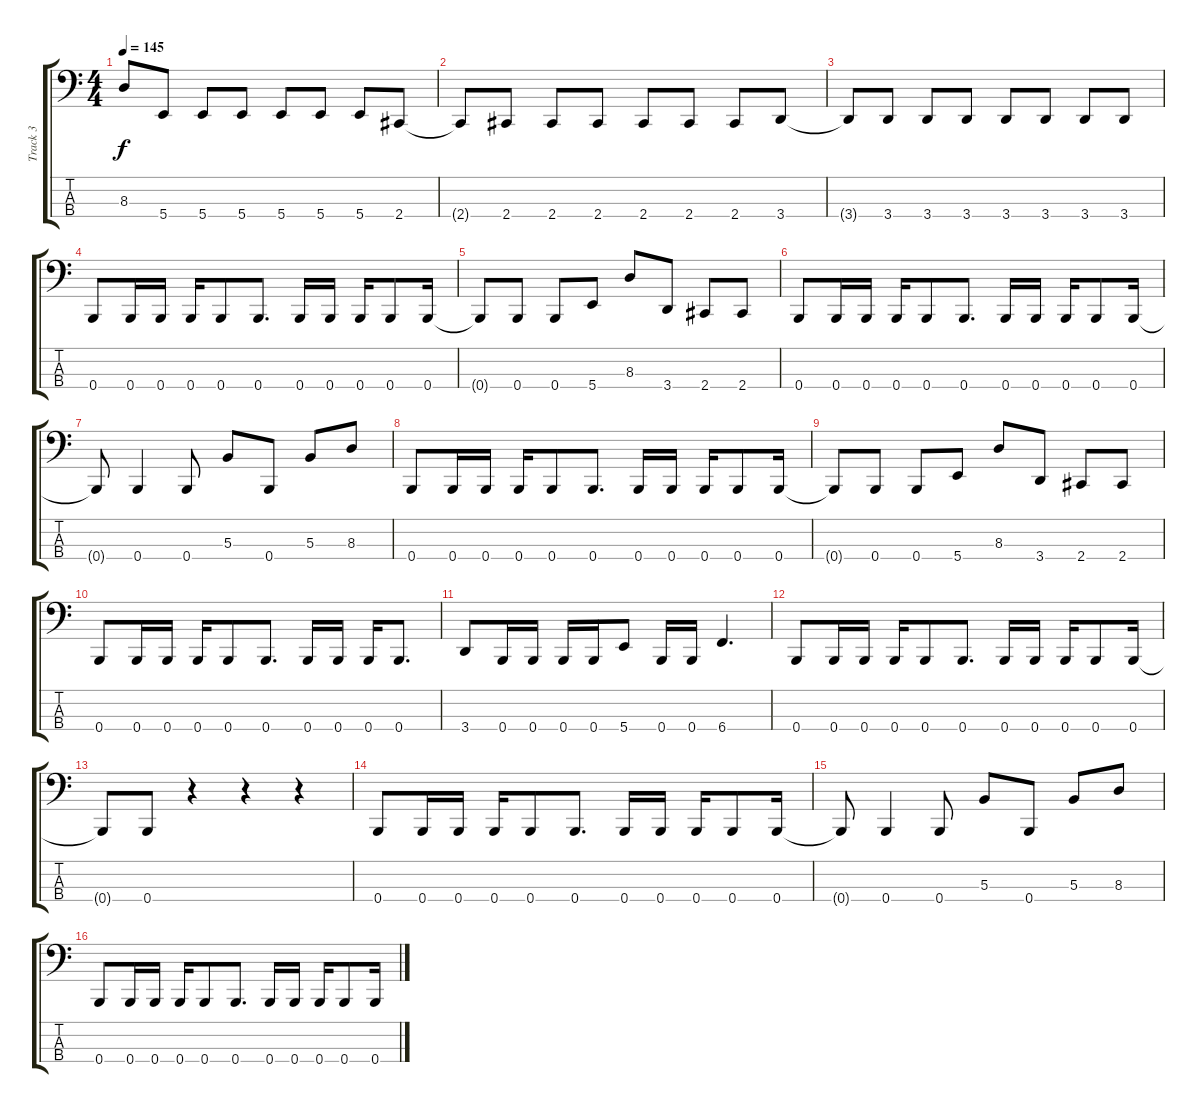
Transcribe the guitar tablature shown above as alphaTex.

\track ("Track 3" "Track 3") {instrument electricbasspick}
\staff {score tabs}
\tuning (E2 B1 Gb1 B0) {hide}
\ts (4 4)
\tempo 145
\clef f4
\ks c
8.3.8{dy f} 5.4.8 5.4.8 5.4.8 5.4.8 5.4.8 5.4.8 2.4.8 |
2.4{t}.8 2.4.8 2.4.8 2.4.8 2.4.8 2.4.8 2.4.8 3.4.8 |
3.4{t}.8 3.4.8 3.4.8 3.4.8 3.4.8 3.4.8 3.4.8 3.4.8 |
0.4.8 0.4.16 0.4.16 0.4.16 0.4.8 0.4.8{d} 0.4.16 0.4.16 0.4.16 0.4.8 0.4.16 |
0.4{t}.8 0.4.8 0.4.8 5.4.8 8.3.8 3.4.8 2.4.8 2.4.8 |
0.4.8 0.4.16 0.4.16 0.4.16 0.4.8 0.4.8{d} 0.4.16 0.4.16 0.4.16 0.4.8 0.4.16 |
0.4{t}.8 0.4.4 0.4.8 5.3.8 0.4.8 5.3.8 8.3.8 |
0.4.8 0.4.16 0.4.16 0.4.16 0.4.8 0.4.8{d} 0.4.16 0.4.16 0.4.16 0.4.8 0.4.16 |
0.4{t}.8 0.4.8 0.4.8 5.4.8 8.3.8 3.4.8 2.4.8 2.4.8 |
0.4.8 0.4.16 0.4.16 0.4.16 0.4.8 0.4.8{d} 0.4.16 0.4.16 0.4.16 0.4.8{d} |
3.4.8 0.4.16 0.4.16 0.4.16 0.4.16 5.4.8 0.4.16 0.4.16 6.4.4{d} |
0.4.8 0.4.16 0.4.16 0.4.16 0.4.8 0.4.8{d} 0.4.16 0.4.16 0.4.16 0.4.8 0.4.16 |
0.4{t}.8 0.4.8 r.4 r.4 r.4 |
0.4.8 0.4.16 0.4.16 0.4.16 0.4.8 0.4.8{d} 0.4.16 0.4.16 0.4.16 0.4.8 0.4.16 |
0.4{t}.8 0.4.4 0.4.8 5.3.8 0.4.8 5.3.8 8.3.8 |
0.4.8 0.4.16 0.4.16 0.4.16 0.4.8 0.4.8{d} 0.4.16 0.4.16 0.4.16 0.4.8 0.4.16
